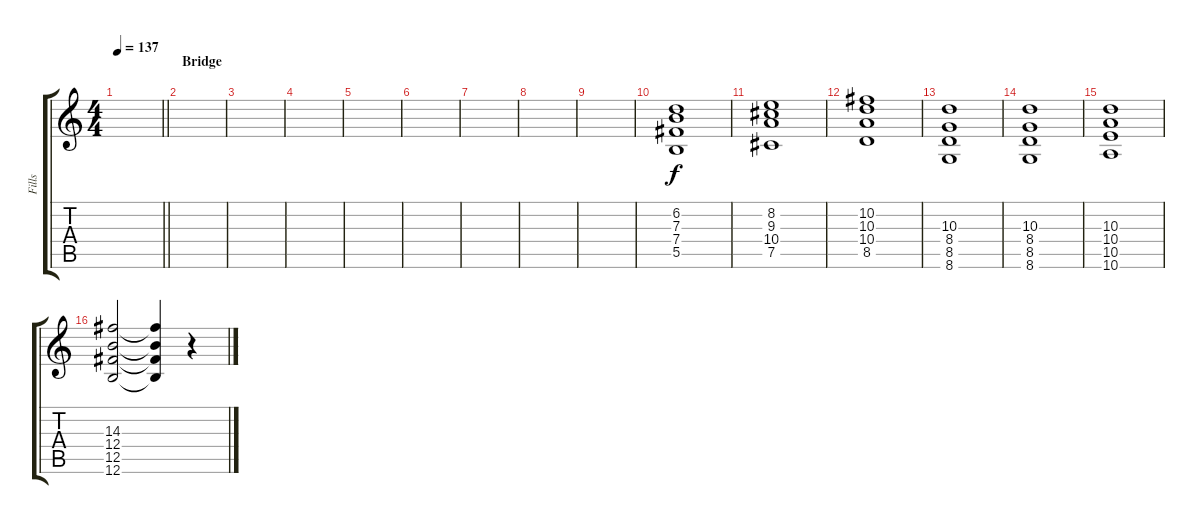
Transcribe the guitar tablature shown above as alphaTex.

\track ("Fills" "Fills") {instrument electricguitarjazz}
\staff {score tabs}
\tuning (Db4 Ab3 E3 B2 Gb2 B1) {hide}
\ts (4 4)
\tempo 137
\clef g2
\barLineRight lightlight
\ks c
|
\section ("" "Bridge")
|
|
|
|
|
|
|
|
(6.2 7.3 7.4 5.5).1 |
(8.2 9.3 10.4 7.5).1 |
(10.2 10.3 10.4 8.5).1 |
(10.3 8.4 8.5 8.6).1 |
(10.3 8.4 8.5 8.6).1 |
(10.3 10.4 10.5 10.6).1 |
(14.3 12.4 12.5 12.6).2 (14.3{t} 12.4{t} 12.5{t} 12.6{t}).4 r.4
